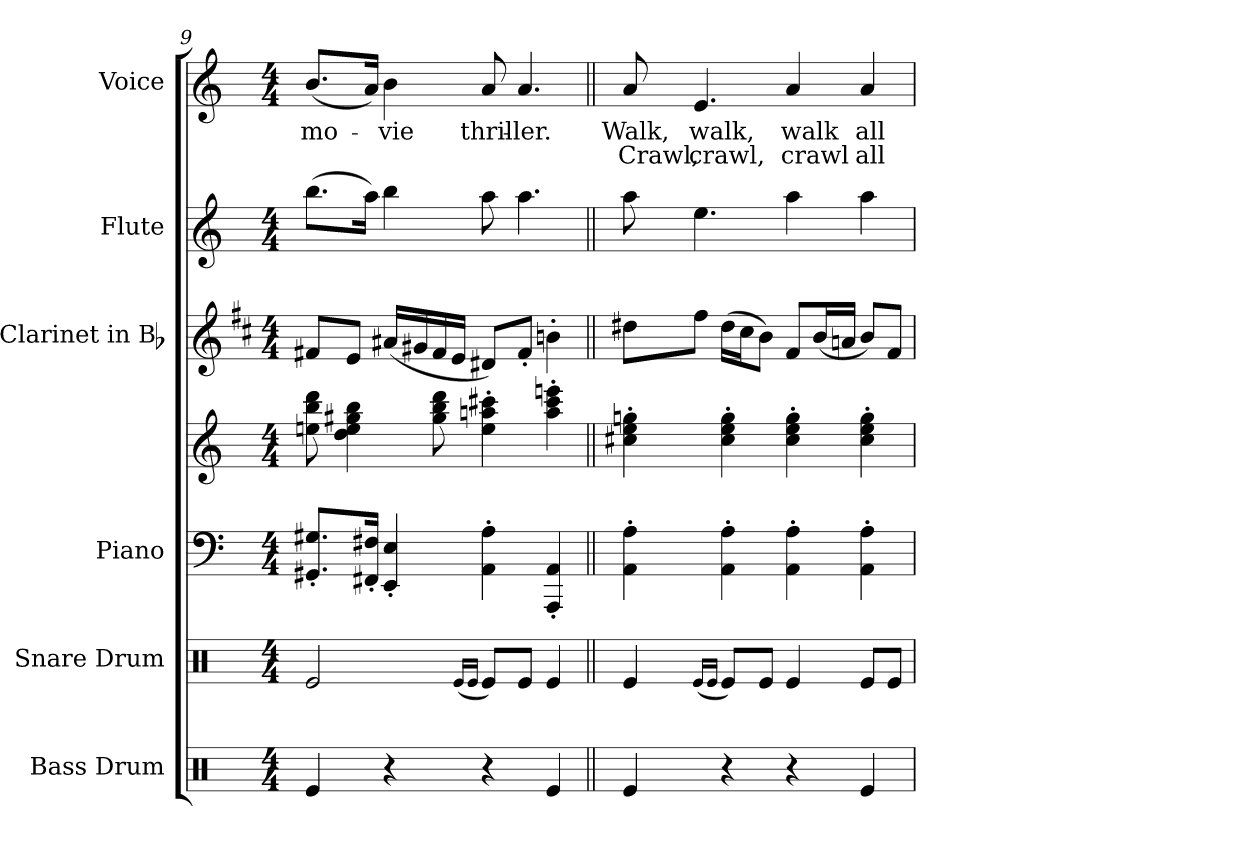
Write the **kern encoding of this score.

**kern	**kern	**kern	**kern	**kern	**kern	**kern	**text	**text
*part6	*part5	*part4	*part4	*part3	*part2	*part1	*part1	*part1
*staff7	*staff6	*staff5	*staff4	*staff3	*staff2	*staff1	*staff1	*staff1
*I"Bass Drum	*I"Snare Drum	*I"Piano	*	*I"Clarinet in Bb	*I"Flute	*I"Voice	*	*
*I'B. D.	*I'S. D.	*I'Pno.	*	*I'Cl.	*I'Fl.	*I'Voice	*	*
*clefX	*clefX	*clefF4	*clefG2	*clefG2	*clefG2	*clefG2	*	*
*	*	*	*	*ITrd1c2	*	*	*	*
*k[]	*k[]	*k[]	*k[]	*k[]	*k[]	*k[]	*	*
*C:	*C:	*C:	*C:	*C:	*C:	*C:	*	*
*M4/4	*M4/4	*M4/4	*M4/4	*M4/4	*M4/4	*M4/4	*	*
=9	=9	=9	=9	=9	=9	=9	=9	=9
!	!	!	!	!	!	!	!LO:LY:b:color=#000000	!
4Rei/	2Rei/	8.GG#Xi/' 8.G#Xi'L	8eeni\ 8bbi 8dddi	8eni/L	(8.bbi\L	(8.bi/L	mo-	.
.	.	.	4ddi\ 4eei 4gg#Xi 4bbi	8di/J	.	.	.	.
.	.	16FF#Xi/' 16F#Xi'Jk	.	.	16aai\Jk)	16ai/Jk)	.	.
!	!	!	!	!	!	!	!LO:LY:b:color=#000000	!
4r	.	4EEi/' 4Ei'	.	(16g#Xi/LL	4bbi\	4bi\	-vie	.
.	.	.	.	16f#Xi/	.	.	.	.
.	.	.	8gg#i\ 8bbi 8dddi	16ei/	.	.	.	.
.	.	.	.	16di/JJ	.	.	.	.
.	(16qRei/LL	.	.	.	.	.	.	.
.	16qRei/JJ	.	.	.	.	.	.	.
!	!	!	!	!	!	!	!LO:LY:b:color=#000000	!
4r	8Rei/L)	4AAi\' 4Ai'	4eei\' 4aani' 4ccc#Xi'	8c#Xi/L)	8aai\	8ai/	thril-	.
!	!	!	!	!	!	!	!LO:LY:b:color=#000000	!
.	8Rei/J	.	.	8e'i/J	4.aai\	4.ai/	-ler.	.
4Rei/	4Rei/	4AAAi/' 4AAi'	4aai\' 4ccc#i' 4eeeni'	4an'i\	.	.	.	.
!!LO:PB:g=z
=10||	=10||	=10||	=10||	=10||	=10||	=10||	=10||	=10||
!	!	!	!	!	!	!	!LO:LY:b:color=#000000	!LO:LY:b:color=#000000
4Rei/	4Rei/	4AAi\' 4Ai'	4cc#Xi\' 4eei' 4ggni'	8cc#Xi\L	8aai\	8ai/	Walk,	Crawl,
!	!	!	!	!	!	!	!LO:LY:b:color=#000000	!LO:LY:b:color=#000000
.	.	.	.	8eei\J	4.eei\	4.ei/	walk,	crawl,
.	(16qRei/LL	.	.	.	.	.	.	.
.	16qRei/JJ	.	.	.	.	.	.	.
4r	8Rei/L)	4AAi\' 4Ai'	4cc#i\' 4eei' 4ggi'	(16cc#i\LL	.	.	.	.
.	.	.	.	16bi\J	.	.	.	.
.	8Rei/J	.	.	8ai\J)	.	.	.	.
!	!	!	!	!	!	!	!LO:LY:b:color=#000000	!LO:LY:b:color=#000000
4r	4Rei/	4AAi\' 4Ai'	4cc#i\' 4eei' 4ggi'	8ei/L	4aai\	4ai/	walk	crawl
.	.	.	.	(16ai/L	.	.	.	.
.	.	.	.	16gni/JJ	.	.	.	.
!	!	!	!	!	!	!	!LO:LY:b:color=#000000	!LO:LY:b:color=#000000
4Rei/	8Rei/L	4AAi\' 4Ai'	4cc#i\' 4eei' 4ggi'	8ai/L)	4aai\	4ai/	all	all
.	8Rei/J	.	.	8ei/J	.	.	.	.
=	=	=	=	=	=	=	=	=
*-	*-	*-	*-	*-	*-	*-	*-	*-
